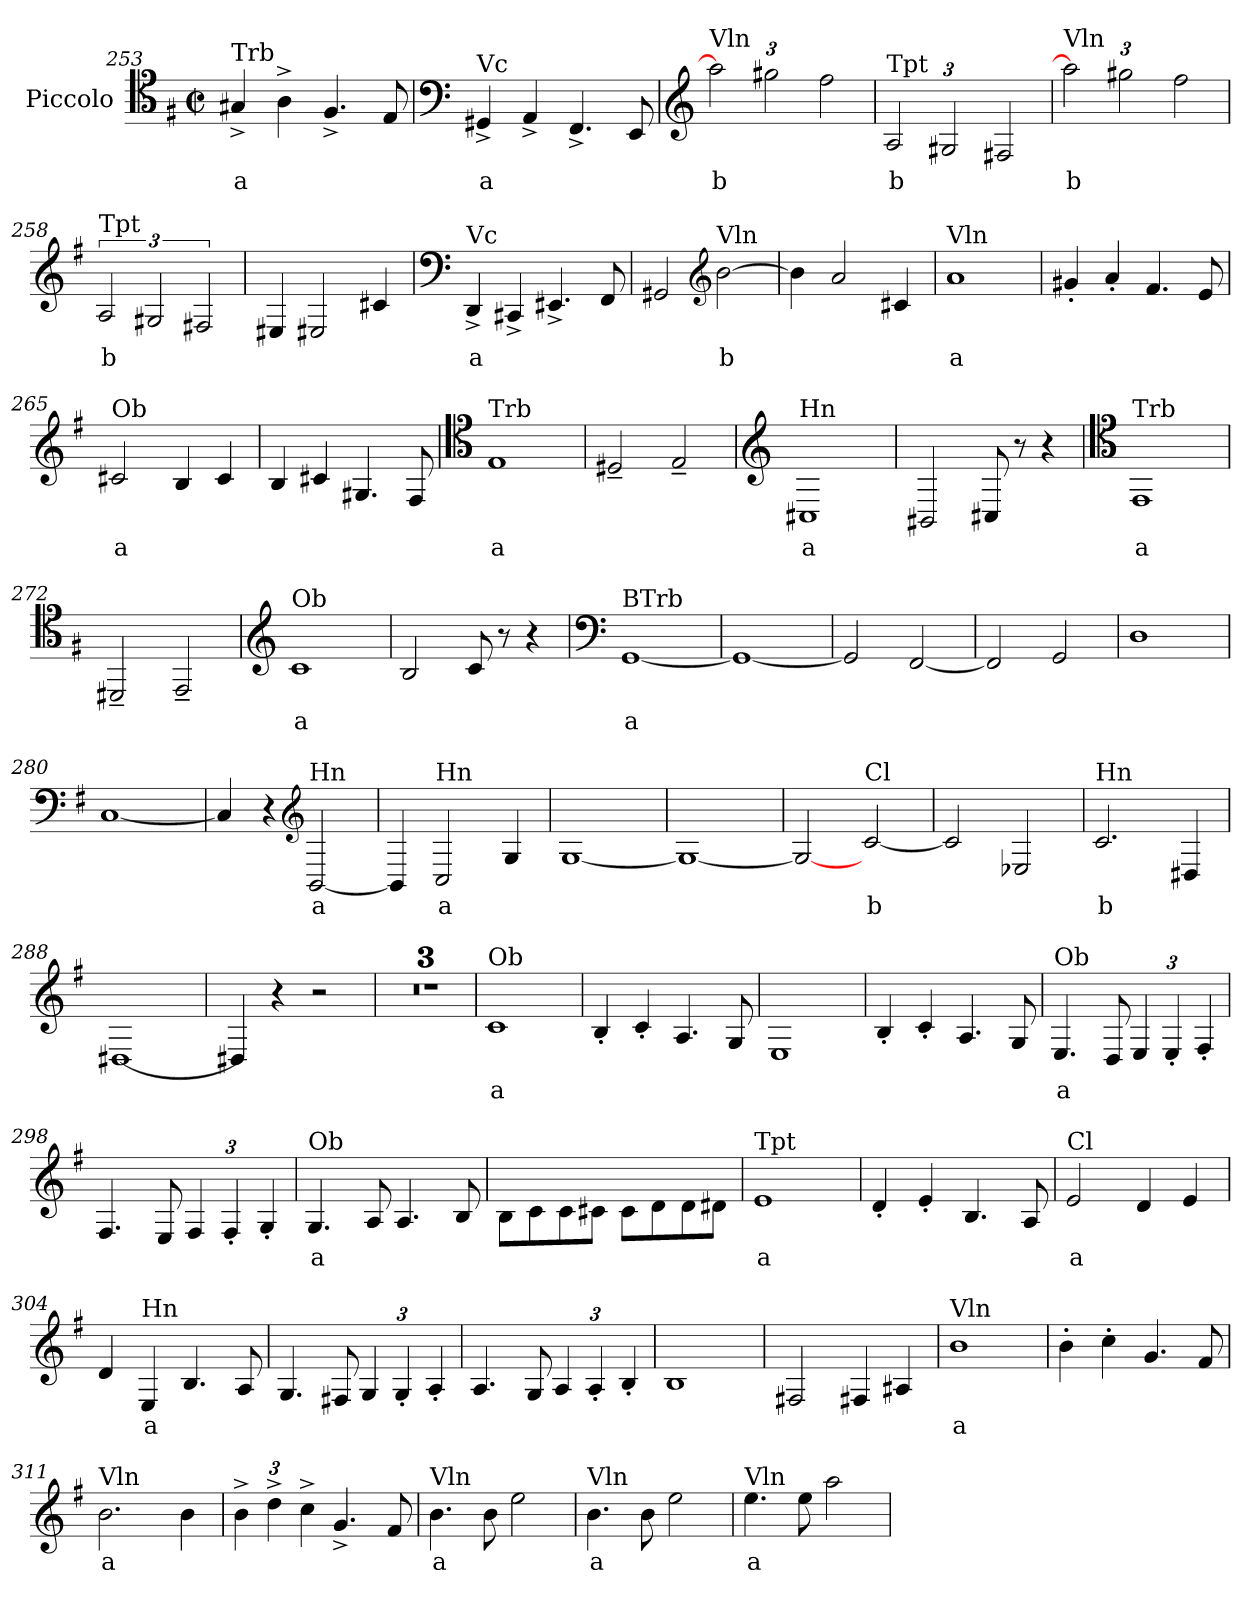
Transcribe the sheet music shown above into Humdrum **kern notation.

**kern	**text
*part1	*part1
*staff1	*staff1
*I"Piccolo	*
*I'Picc	*
*clefC4	*
*ITrd-7c-12	*
*k[f#]	*
*M2/2	*
*met(c|)	*
=253	=253
!LO:TX:a:t=Trb	!
!	!LO:LY:color=#FF0000
4g#X^	a
4a^	.
4.f#^	.
8e	.
=254	=254
*clefF4	*
!LO:TX:a:t=Vc	!
!	!LO:LY:color=#FF0000
4G#X^	a
4A^	.
4.F#^	.
8E	.
=255	=255
*clefG2	*
*Xbrackettup	*
!LO:TX:a:t=Vln	!
!	!LO:LY:color=#FF0000
3aaa]	b
3ggg#X	.
3fff#	.
=256	=256
!LO:TX:a:t=Tpt	!
!	!LO:LY:color=#FF0000
3a	b
3g#X	.
3f#X	.
=257	=257
!LO:TX:a:t=Vln	!
!	!LO:LY:color=#FF0000
3aaa]	b
3ggg#X	.
3fff#	.
!!LO:PB:g=z
=258	=258
*brackettup	*
!LO:TX:a:t=Tpt	!
!	!LO:LY:color=#FF0000
3a	b
3g#X	.
3f#X	.
=259	=259
4e#X	.
2e#X	.
4cc#X	.
=260	=260
*clefF4	*
!LO:TX:a:t=Vc	!
!	!LO:LY:color=#FF0000
4D^	a
4C#X^	.
4.E#X^	.
8F#	.
=261	=261
2G#X	.
*clefG2	*
!LO:TX:a:t=Vln	!
!	!LO:LY:color=#FF0000
[2bb	b
=262	=262
4bb]	.
2aa	.
4cc#X	.
=263	=263
!LO:TX:a:t=Vln	!
!	!LO:LY:color=#FF0000
1aa	a
=264	=264
4gg#X'	.
4aa'	.
4.ff#	.
8ee	.
=265	=265
!LO:TX:a:t=Ob	!
!	!LO:LY:color=#FF0000
2cc#X	a
4b	.
4cc#	.
=266	=266
4b	.
4cc#X	.
4.g#X	.
8f#	.
=267	=267
*clefC4	*
!LO:TX:a:t=Trb	!
!	!LO:LY:color=#FF0000
1e	a
=268	=268
2d#X~	.
2e~	.
!!LO:PB:g=z
=269	=269
*clefG2	*
!LO:TX:a:t=Hn	!
!	!LO:LY:color=#FF0000
1c#X	a
=270	=270
2B#X	.
8c#X	.
8r	.
4r	.
=271	=271
*clefC4	*
!LO:TX:a:t=Trb	!
!	!LO:LY:color=#FF0000
1E	a
=272	=272
2D#X~	.
2E~	.
=273	=273
*clefG2	*
!LO:TX:a:t=Ob	!
!	!LO:LY:color=#FF0000
1cc	a
=274	=274
2b	.
8cc	.
8r	.
4r	.
=275	=275
*clefF4	*
!LO:TX:a:t=BTrb	!
!	!LO:LY:color=#FF0000
[1G	a
=276	=276
1G_	.
=277	=277
2G]	.
[2F#	.
=278	=278
2F#]	.
2G	.
=279	=279
1d	.
=280	=280
[1c	.
=281	=281
4c]	.
4r	.
*clefG2	*
!LO:TX:a:t=Hn	!
!	!LO:LY:color=#FF0000
[2B	a
!!LO:PB:g=z
=282	=282
4B]	.
!LO:TX:a:t=Hn	!
!	!LO:LY:color=#FF0000
2c	a
4g	.
=283	=283
[1g	.
=284	=284
1g_	.
=285	=285
2g_	.
!LO:TX:a:t=Cl	!
!	!LO:LY:color=#FF0000
[2cc	b
=286	=286
2cc]	.
2e-X	.
=287	=287
!LO:TX:a:t=Hn	!
!	!LO:LY:color=#FF0000
2.cc	b
4d#X	.
=288	=288
[1d#X	.
=289	=289
4d#X]	.
4r	.
2r	.
=290	=290
1r	.
=291	=291
1r	.
!!LO:PB:g=z
=292	=292
1r	.
=293	=293
!LO:TX:a:t=Ob	!
!	!LO:LY:color=#FF0000
1cc	a
=294	=294
4b'	.
4cc'	.
4.a	.
8g	.
=295	=295
1e	.
=296	=296
4b'	.
4cc'	.
4.a	.
8g	.
=297	=297
!LO:TX:a:t=Ob	!
!	!LO:LY:color=#FF0000
4.e	a
8d	.
*Xbrackettup	*
6e	.
6e'	.
6f#'	.
=298	=298
4.f#	.
8e	.
6f#	.
6f#'	.
6g'	.
=299	=299
!LO:TX:a:t=Ob	!
!	!LO:LY:color=#FF0000
4.g	a
8a	.
4.a	.
8b	.
!!LO:PB:g=z
=300	=300
8b\L	.
8cc\	.
8cc\	.
8cc#X\J	.
8cc#\L	.
8dd\	.
8dd\	.
8dd#X\J	.
=301	=301
!LO:TX:a:t=Tpt	!
!	!LO:LY:color=#FF0000
1ee	a
=302	=302
4dd'	.
4ee'	.
4.b	.
8a	.
=303	=303
!LO:TX:a:t=Cl	!
!	!LO:LY:color=#FF0000
2ee	a
4dd	.
4ee	.
=304	=304
4dd	.
!LO:TX:a:t=Hn	!
!	!LO:LY:color=#FF0000
4e	a
4.b	.
8a	.
=305	=305
4.g	.
8f#X	.
6g	.
6g'	.
6a'	.
=306	=306
4.a	.
8g	.
6a	.
6a'	.
6b'	.
=307	=307
1b	.
!!LO:PB:g=z
=308	=308
2f#X	.
4f#X	.
4a#X	.
=309	=309
!LO:TX:a:t=Vln	!
!	!LO:LY:color=#FF0000
1bb	a
=310	=310
4bb'	.
4ccc'	.
4.gg	.
8ff#	.
=311	=311
!LO:TX:a:t=Vln	!
!	!LO:LY:color=#FF0000
2.bb	a
4bb	.
=312	=312
6bb^	.
6ddd^	.
6ccc^	.
4.gg^	.
8ff#	.
=313	=313
!LO:TX:a:t=Vln	!
!	!LO:LY:color=#FF0000
4.bb	a
8bb	.
2eee	.
=314	=314
!LO:TX:a:t=Vln	!
!	!LO:LY:color=#FF0000
4.bb	a
8bb	.
2eee	.
=315	=315
!LO:TX:a:t=Vln	!
!	!LO:LY:color=#FF0000
4.eee	a
8eee	.
2aaa	.
=	=
*-	*-
